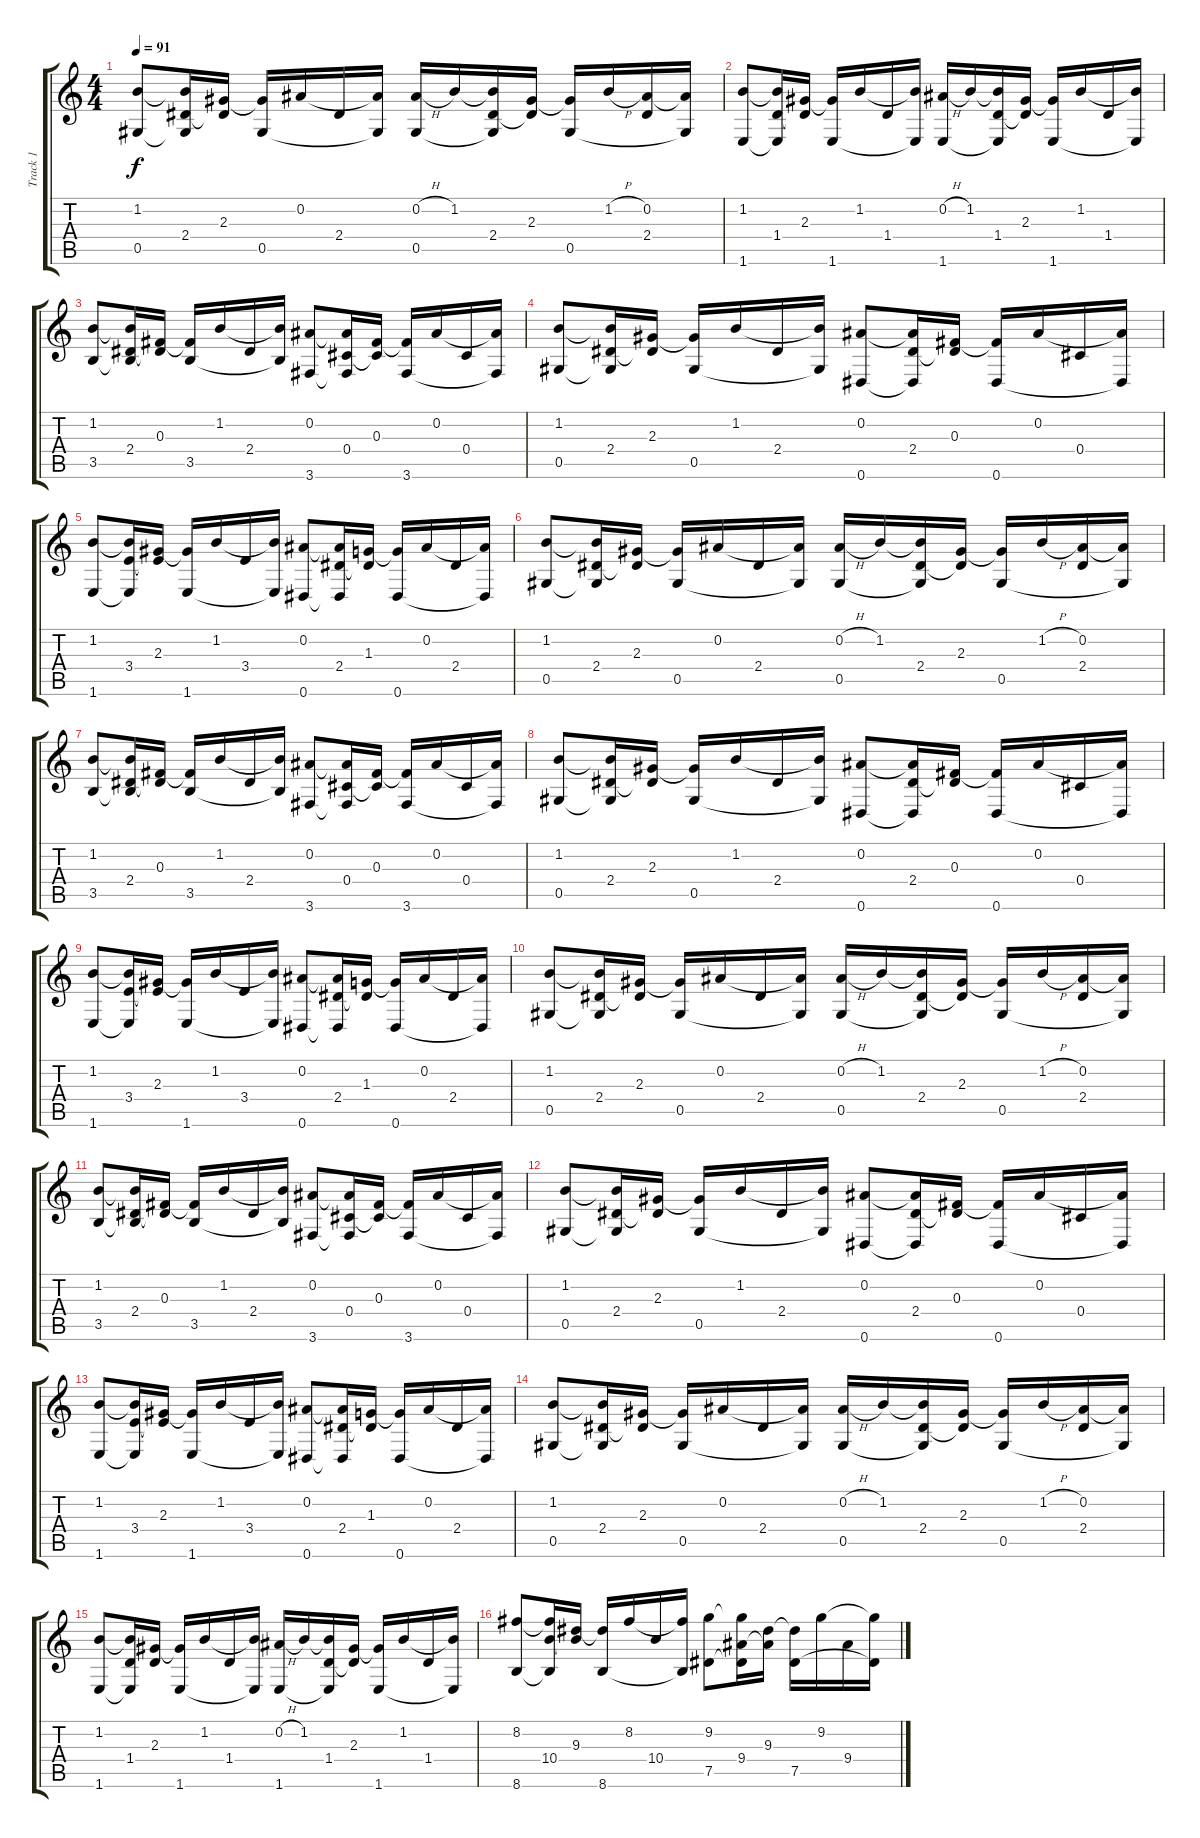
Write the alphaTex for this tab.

\track ("Track 1" "Track 1") {instrument acousticguitarsteel}
\staff {score tabs}
\tuning (Eb4 Bb3 Gb3 Db3 Ab2 Eb2) {hide}
\ts (4 4)
\tempo 91
\clef g2
\ks c
(1.2 0.5).8{dy f} (1.2{t} 2.4 0.5{t}).16 (2.3 2.4{t}).16 (2.3{t} 0.5).16 0.2.16 2.4.16 (0.2{t} 0.5{t}).16 (0.2{h} 0.5).16 1.2.16 (1.2{t} 2.4 0.5{t}).16 (2.3 2.4{t}).16 (2.3{t} 0.5).16 1.2{h}.16 (0.2 2.4).16 (0.2{t} 0.5{t}).16 |
(1.2 1.6).8 (1.2{t} 1.4 1.6{t}).16 (2.3 1.4{t}).16 (2.3{t} 1.6).16 1.2.16 1.4.16 (1.2{t} 1.6{t}).16 (0.2{h} 1.6).16 1.2.16 (1.2{t} 1.4 1.6{t}).16 (2.3 1.4{t}).16 (2.3{t} 1.6).16 1.2.16 1.4.16 (1.2{t} 1.6{t}).16 |
(1.2 3.5).8 (1.2{t} 2.4 3.5{t}).16 (0.3 2.4{t}).16 (0.3{t} 3.5).16 1.2.16 2.4.16 (1.2{t} 3.5{t}).16 (0.2 3.6).8 (0.2{t} 0.4 3.6{t}).16 (0.3 0.4{t}).16 (0.3{t} 3.6).16 0.2.16 0.4.16 (0.2{t} 3.6{t}).16 |
(1.2 0.5).8 (1.2{t} 2.4 0.5{t}).16 (2.3 2.4{t}).16 (2.3{t} 0.5).16 1.2.16 2.4.16 (1.2{t} 0.5{t}).16 (0.2 0.6).8 (0.2{t} 2.4 0.6{t}).16 (0.3 2.4{t}).16 (0.3{t} 0.6).16 0.2.16 0.4.16 (0.2{t} 0.6{t}).16 |
(1.2 1.6).8 (1.2{t} 3.4 1.6{t}).16 (2.3 3.4{t}).16 (2.3{t} 1.6).16 1.2.16 3.4.16 (1.2{t} 1.6{t}).16 (0.2 0.6).8 (0.2{t} 2.4 0.6{t}).16 (1.3 2.4{t}).16 (1.3{t} 0.6).16 0.2.16 2.4.16 (0.2{t} 0.6{t}).16 |
(1.2 0.5).8 (1.2{t} 2.4 0.5{t}).16 (2.3 2.4{t}).16 (2.3{t} 0.5).16 0.2.16 2.4.16 (0.2{t} 0.5{t}).16 (0.2{h} 0.5).16 1.2.16 (1.2{t} 2.4 0.5{t}).16 (2.3 2.4{t}).16 (2.3{t} 0.5).16 1.2{h}.16 (0.2 2.4).16 (0.2{t} 0.5{t}).16 |
(1.2 3.5).8 (1.2{t} 2.4 3.5{t}).16 (0.3 2.4{t}).16 (0.3{t} 3.5).16 1.2.16 2.4.16 (1.2{t} 3.5{t}).16 (0.2 3.6).8 (0.2{t} 0.4 3.6{t}).16 (0.3 0.4{t}).16 (0.3{t} 3.6).16 0.2.16 0.4.16 (0.2{t} 3.6{t}).16 |
(1.2 0.5).8 (1.2{t} 2.4 0.5{t}).16 (2.3 2.4{t}).16 (2.3{t} 0.5).16 1.2.16 2.4.16 (1.2{t} 0.5{t}).16 (0.2 0.6).8 (0.2{t} 2.4 0.6{t}).16 (0.3 2.4{t}).16 (0.3{t} 0.6).16 0.2.16 0.4.16 (0.2{t} 0.6{t}).16 |
(1.2 1.6).8 (1.2{t} 3.4 1.6{t}).16 (2.3 3.4{t}).16 (2.3{t} 1.6).16 1.2.16 3.4.16 (1.2{t} 1.6{t}).16 (0.2 0.6).8 (0.2{t} 2.4 0.6{t}).16 (1.3 2.4{t}).16 (1.3{t} 0.6).16 0.2.16 2.4.16 (0.2{t} 0.6{t}).16 |
(1.2 0.5).8 (1.2{t} 2.4 0.5{t}).16 (2.3 2.4{t}).16 (2.3{t} 0.5).16 0.2.16 2.4.16 (0.2{t} 0.5{t}).16 (0.2{h} 0.5).16 1.2.16 (1.2{t} 2.4 0.5{t}).16 (2.3 2.4{t}).16 (2.3{t} 0.5).16 1.2{h}.16 (0.2 2.4).16 (0.2{t} 0.5{t}).16 |
(1.2 3.5).8 (1.2{t} 2.4 3.5{t}).16 (0.3 2.4{t}).16 (0.3{t} 3.5).16 1.2.16 2.4.16 (1.2{t} 3.5{t}).16 (0.2 3.6).8 (0.2{t} 0.4 3.6{t}).16 (0.3 0.4{t}).16 (0.3{t} 3.6).16 0.2.16 0.4.16 (0.2{t} 3.6{t}).16 |
(1.2 0.5).8 (1.2{t} 2.4 0.5{t}).16 (2.3 2.4{t}).16 (2.3{t} 0.5).16 1.2.16 2.4.16 (1.2{t} 0.5{t}).16 (0.2 0.6).8 (0.2{t} 2.4 0.6{t}).16 (0.3 2.4{t}).16 (0.3{t} 0.6).16 0.2.16 0.4.16 (0.2{t} 0.6{t}).16 |
(1.2 1.6).8 (1.2{t} 3.4 1.6{t}).16 (2.3 3.4{t}).16 (2.3{t} 1.6).16 1.2.16 3.4.16 (1.2{t} 1.6{t}).16 (0.2 0.6).8 (0.2{t} 2.4 0.6{t}).16 (1.3 2.4{t}).16 (1.3{t} 0.6).16 0.2.16 2.4.16 (0.2{t} 0.6{t}).16 |
(1.2 0.5).8 (1.2{t} 2.4 0.5{t}).16 (2.3 2.4{t}).16 (2.3{t} 0.5).16 0.2.16 2.4.16 (0.2{t} 0.5{t}).16 (0.2{h} 0.5).16 1.2.16 (1.2{t} 2.4 0.5{t}).16 (2.3 2.4{t}).16 (2.3{t} 0.5).16 1.2{h}.16 (0.2 2.4).16 (0.2{t} 0.5{t}).16 |
(1.2 1.6).8 (1.2{t} 1.4 1.6{t}).16 (2.3 1.4{t}).16 (2.3{t} 1.6).16 1.2.16 1.4.16 (1.2{t} 1.6{t}).16 (0.2{h} 1.6).16 1.2.16 (1.2{t} 1.4 1.6{t}).16 (2.3 1.4{t}).16 (2.3{t} 1.6).16 1.2.16 1.4.16 (1.2{t} 1.6{t}).16 |
(8.2 8.6).8 (8.2{t} 10.4 8.6{t}).16 (9.3 10.4{t}).16 (9.3{t} 8.6).16 8.2.16 10.4.16 (8.2{t} 8.6{t}).16 (9.2 7.5).8 (9.2{t} 9.4 7.5{t}).16 (9.3 9.4{t}).16 (9.3{t} 7.5).16 9.2.16 9.4.16 (9.2{t} 7.5{t}).16
